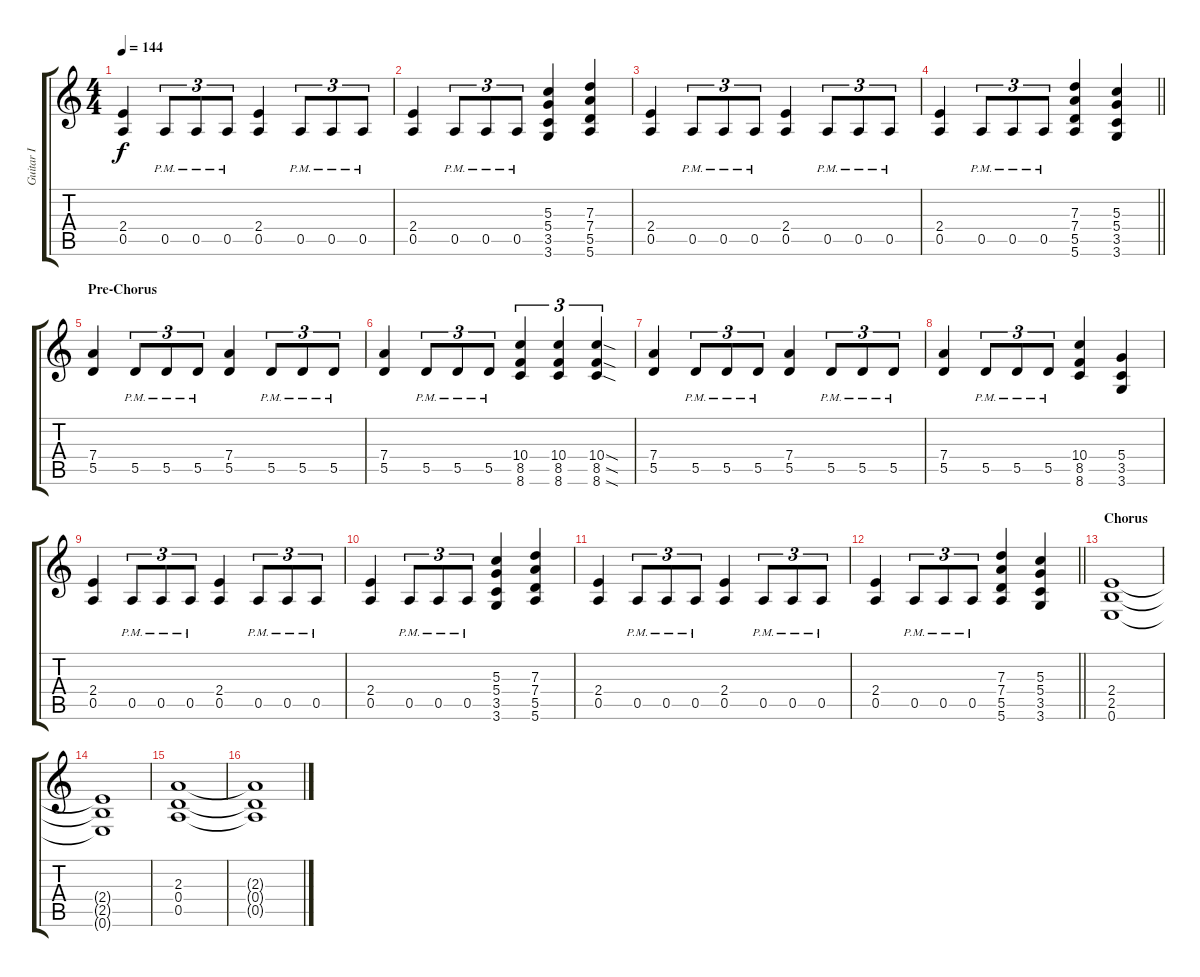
\track ("Guitar I" "Guitar I") {instrument overdrivenguitar}
\staff {score tabs}
\tuning (E4 B3 G3 D3 A2 E2) {hide}
\ts (4 4)
\tempo 144
\clef g2
\ks c
(2.4 0.5).4{dy f} 0.5{pm}.8{tu (3 2)} 0.5{pm}.8{tu (3 2)} 0.5{pm}.8{tu (3 2)} (2.4 0.5).4 0.5{pm}.8{tu (3 2)} 0.5{pm}.8{tu (3 2)} 0.5{pm}.8{tu (3 2)} |
(2.4 0.5).4 0.5{pm}.8{tu (3 2)} 0.5{pm}.8{tu (3 2)} 0.5{pm}.8{tu (3 2)} (5.3 5.4 3.5 3.6).4 (7.3 7.4 5.5 5.6).4 |
(2.4 0.5).4 0.5{pm}.8{tu (3 2)} 0.5{pm}.8{tu (3 2)} 0.5{pm}.8{tu (3 2)} (2.4 0.5).4 0.5{pm}.8{tu (3 2)} 0.5{pm}.8{tu (3 2)} 0.5{pm}.8{tu (3 2)} |
\barLineRight lightlight
(2.4 0.5).4 0.5{pm}.8{tu (3 2)} 0.5{pm}.8{tu (3 2)} 0.5{pm}.8{tu (3 2)} (7.3 7.4 5.5 5.6).4 (5.3 5.4 3.5 3.6).4 |
\section ("" "Pre-Chorus")
(7.4 5.5).4 5.5{pm}.8{tu (3 2)} 5.5{pm}.8{tu (3 2)} 5.5{pm}.8{tu (3 2)} (7.4 5.5).4 5.5{pm}.8{tu (3 2)} 5.5{pm}.8{tu (3 2)} 5.5{pm}.8{tu (3 2)} |
(7.4 5.5).4 5.5{pm}.8{tu (3 2)} 5.5{pm}.8{tu (3 2)} 5.5{pm}.8{tu (3 2)} (10.4 8.5 8.6).4{tu (3 2)} (10.4 8.5 8.6).4{tu (3 2)} (10.4{sod} 8.5{sod} 8.6{sod}).4{tu (3 2)} |
(7.4 5.5).4 5.5{pm}.8{tu (3 2)} 5.5{pm}.8{tu (3 2)} 5.5{pm}.8{tu (3 2)} (7.4 5.5).4 5.5{pm}.8{tu (3 2)} 5.5{pm}.8{tu (3 2)} 5.5{pm}.8{tu (3 2)} |
(7.4 5.5).4 5.5{pm}.8{tu (3 2)} 5.5{pm}.8{tu (3 2)} 5.5{pm}.8{tu (3 2)} (10.4 8.5 8.6).4 (5.4 3.5 3.6).4 |
(2.4 0.5).4 0.5{pm}.8{tu (3 2)} 0.5{pm}.8{tu (3 2)} 0.5{pm}.8{tu (3 2)} (2.4 0.5).4 0.5{pm}.8{tu (3 2)} 0.5{pm}.8{tu (3 2)} 0.5{pm}.8{tu (3 2)} |
(2.4 0.5).4 0.5{pm}.8{tu (3 2)} 0.5{pm}.8{tu (3 2)} 0.5{pm}.8{tu (3 2)} (5.3 5.4 3.5 3.6).4 (7.3 7.4 5.5 5.6).4 |
(2.4 0.5).4 0.5{pm}.8{tu (3 2)} 0.5{pm}.8{tu (3 2)} 0.5{pm}.8{tu (3 2)} (2.4 0.5).4 0.5{pm}.8{tu (3 2)} 0.5{pm}.8{tu (3 2)} 0.5{pm}.8{tu (3 2)} |
\barLineRight lightlight
(2.4 0.5).4 0.5{pm}.8{tu (3 2)} 0.5{pm}.8{tu (3 2)} 0.5{pm}.8{tu (3 2)} (7.3 7.4 5.5 5.6).4 (5.3 5.4 3.5 3.6).4 |
\section ("" "Chorus")
(2.4 2.5 0.6).1 |
(2.4{t} 2.5{t} 0.6{t}).1 |
(2.3 0.4 0.5).1 |
(2.3{t} 0.4{t} 0.5{t}).1
